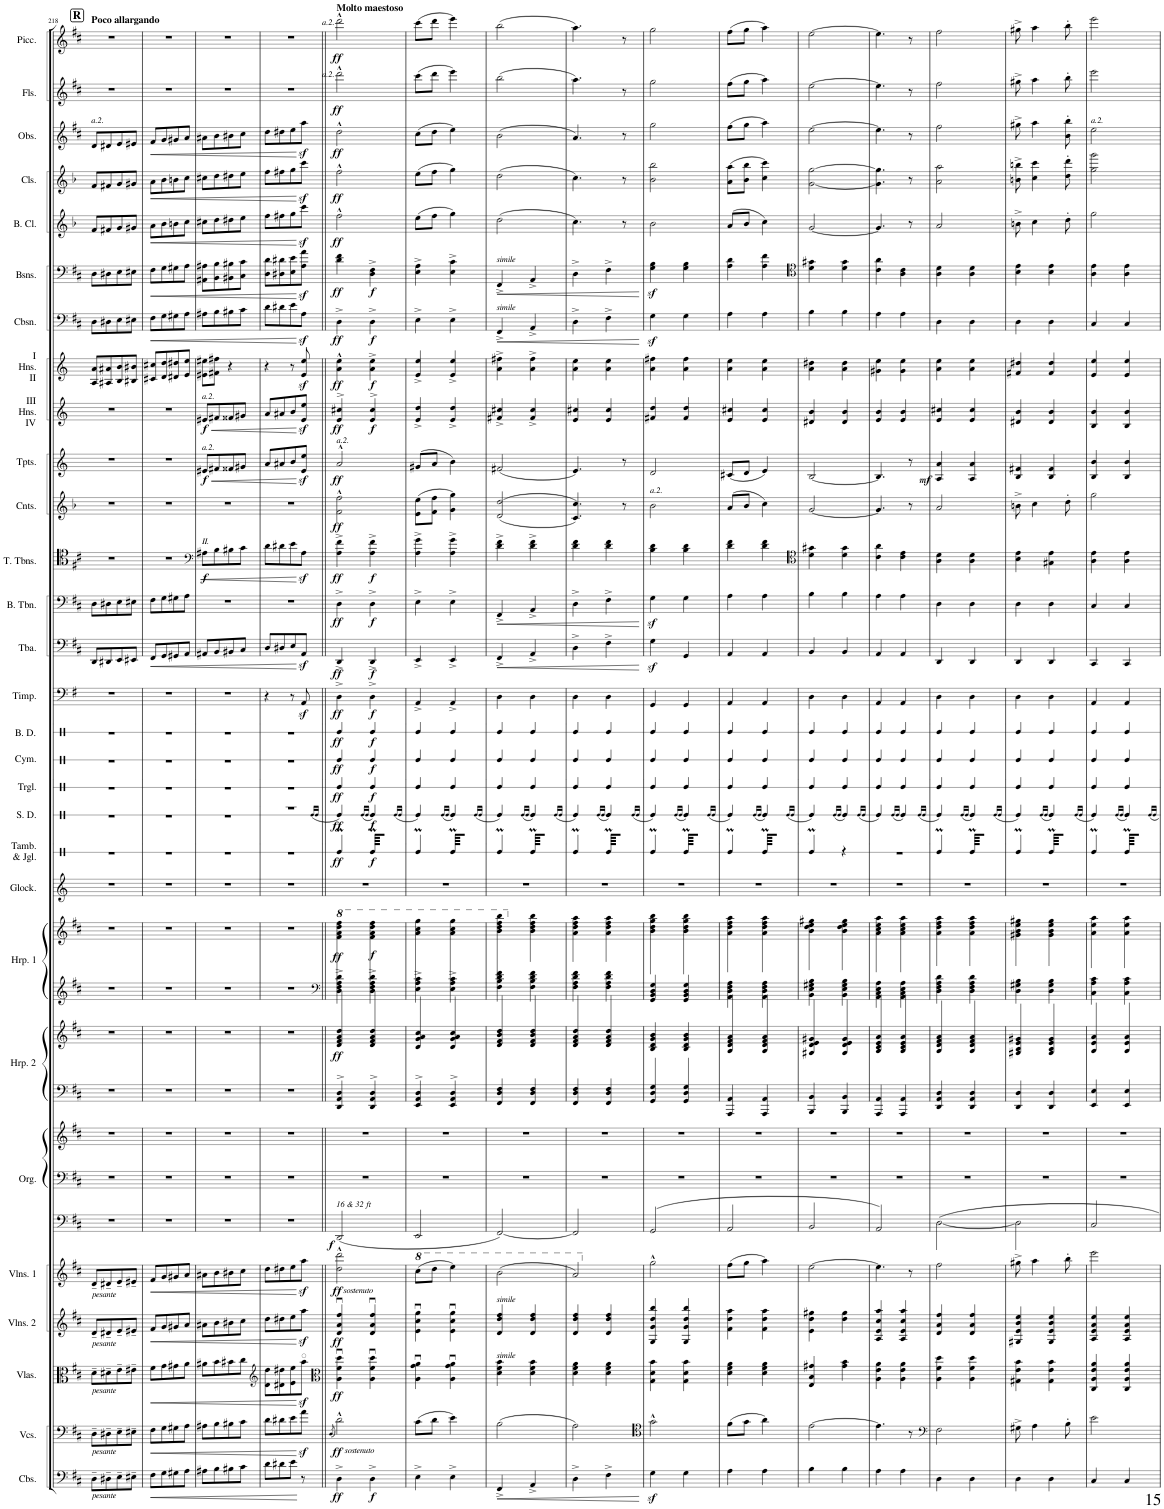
**kern	**dynam	**kern	**dynam	**kern	**dynam	**kern	**dynam	**kern	**dynam	**kern	**kern	**kern	**dynam	**kern	**kern	**dynam	**kern	**kern	**dynam	**kern	**kern	**dynam	**kern	**dynam	**kern	**dynam	**kern	**dynam	**kern	**dynam	**kern	**dynam	**kern	**dynam	**kern	**dynam	**kern	**dynam	**kern	**dynam	**kern	**dynam	**kern	**dynam	**kern	**dynam	**kern	**dynam	**kern	**dynam	**kern	**dynam	**kern	**dynam	**kern	**dynam	**kern	**dynam	**kern	**dynam
*part29	*part29	*part28	*part28	*part27	*part27	*part26	*part26	*part25	*part25	*part24	*part24	*part24	*part24	*part23	*part23	*part23	*part22	*part22	*part22	*part21	*part20	*part20	*part19	*part19	*part18	*part18	*part17	*part17	*part16	*part16	*part15	*part15	*part14	*part14	*part13	*part13	*part12	*part12	*part11	*part11	*part10	*part10	*part9	*part9	*part8	*part8	*part7	*part7	*part6	*part6	*part5	*part5	*part4	*part4	*part3	*part3	*part2	*part2	*part1	*part1
*staff33	*staff33	*staff32	*staff32	*staff31	*staff31	*staff30	*staff30	*staff29	*staff29	*staff28	*staff27	*staff26	*staff26/27/28	*staff25	*staff24	*staff24/25	*staff23	*staff22	*staff22/23	*staff21	*staff20	*staff20	*staff19	*staff19	*staff18	*staff18	*staff17	*staff17	*staff16	*staff16	*staff15	*staff15	*staff14	*staff14	*staff13	*staff13	*staff12	*staff12	*staff11	*staff11	*staff10	*staff10	*staff9	*staff9	*staff8	*staff8	*staff7	*staff7	*staff6	*staff6	*staff5	*staff5	*staff4	*staff4	*staff3	*staff3	*staff2	*staff2	*staff1	*staff1
*I"Contrabasses	*	*I"Violoncellos	*	*I"Violas	*	*I"Violins 2	*	*I"Violins 1	*	*I"Organ	*	*	*	*I"Harp 2	*	*	*I"Harp 1	*	*	*I"Glockenspiel	*I"Tambourine &amp; Jingles	*	*I"Snare Drum	*	*I"Triangle	*	*I"Cymbal	*	*I"Bass Drum	*	*I"Timpani	*	*I"Tuba	*	*I"Bass Trombone	*	*I"2 Tenor Trombones	*	*I"2 A Cornets	*	*I"2 F Trumpets	*	*I"III F Horns IV	*	*I"I F Horns II	*	*I"Contrabassoon	*	*I"2 Bassoons	*	*I"A Bass Clarinet	*	*I"2 A Clarinets	*	*I"2 Oboes	*	*I"2 Flutes	*	*I"Piccolo (II ad lib.)	*
*I'Cbs.	*	*I'Vcs.	*	*I'Vlas.	*	*I'Vlns. 2	*	*I'Vlns. 1	*	*I'Org.	*	*	*	*I'Hrp. 2	*	*	*I'Hrp. 1	*	*	*I'Glock.	*I'Tamb. &amp; Jgl.	*	*I'S. D.	*	*I'Trgl.	*	*I'Cym.	*	*I'B. D.	*	*I'Timp.	*	*I'Tba.	*	*I'B. Tbn.	*	*I'T. Tbns.	*	*I'Cnts.	*	*I'Tpts.	*	*I'III Hns. IV	*	*I'I Hns. II	*	*I'Cbsn.	*	*I'Bsns.	*	*I'B. Cl.	*	*I'Cls.	*	*I'Obs.	*	*I'Fls.	*	*I'Picc.	*
!!LO:PB:g=z
*clefF4	*	*clefF4	*	*clefC3	*	*clefG2	*	*clefG2	*	*clefF4	*clefF4	*clefG2	*	*clefF4	*clefG2	*	*clefG2	*clefG2	*	*clefG2	*clefX	*	*clefX	*	*clefX	*	*clefX	*	*clefX	*	*clefF4	*	*clefF4	*	*clefF4	*	*clefC4	*	*clefG2	*	*clefG2	*	*clefG2	*	*clefG2	*	*clefF4	*	*clefF4	*	*clefG2	*	*clefG2	*	*clefG2	*	*clefG2	*	*clefG2	*
*Trd7c12	*	*	*	*	*	*	*	*	*	*	*	*	*	*	*	*	*	*	*	*Trd-14c-24	*	*	*	*	*	*	*	*	*	*	*	*	*	*	*	*	*	*	*Trd2c3	*	*Trd-3c-5	*	*Trd4c7	*	*Trd4c7	*	*Trd7c12	*	*	*	*Trd9c15	*	*Trd2c3	*	*	*	*	*	*Trd-7c-12	*
*k[f#c#]	*	*k[f#c#]	*	*k[f#c#]	*	*k[f#c#]	*	*k[f#c#]	*	*k[f#c#]	*k[f#c#]	*k[f#c#]	*	*k[f#c#]	*k[f#c#]	*	*k[f#c#]	*k[f#c#]	*	*k[]	*k[]	*	*k[]	*	*k[]	*	*k[]	*	*k[]	*	*k[f#]	*	*k[f#c#]	*	*k[f#c#]	*	*k[f#c#]	*	*k[b-]	*	*k[]	*	*k[]	*	*k[]	*	*k[f#c#]	*	*k[f#c#]	*	*k[b-]	*	*k[b-]	*	*k[f#c#]	*	*k[f#c#]	*	*k[f#c#]	*
*M2/4	*	*M2/4	*	*M2/4	*	*M2/4	*	*M2/4	*	*M2/4	*M2/4	*M2/4	*	*M2/4	*M2/4	*	*M2/4	*M2/4	*	*M2/4	*M2/4	*	*M2/4	*	*M2/4	*	*M2/4	*	*M2/4	*	*M2/4	*	*M2/4	*	*M2/4	*	*M2/4	*	*M2/4	*	*M2/4	*	*M2/4	*	*M2/4	*	*M2/4	*	*M2/4	*	*M2/4	*	*M2/4	*	*M2/4	*	*M2/4	*	*M2/4	*
!!LO:REH:place=s1:a:B:cj:fs=14:t=R
=218	=218	=218	=218	=218	=218	=218	=218	=218	=218	=218	=218	=218	=218	=218	=218	=218	=218	=218	=218	=218	=218	=218	=218	=218	=218	=218	=218	=218	=218	=218	=218	=218	=218	=218	=218	=218	=218	=218	=218	=218	=218	=218	=218	=218	=218	=218	=218	=218	=218	=218	=218	=218	=218	=218	=218	=218	=218	=218	=218	=218
!	!	!	!	!	!	!	!	!	!	!	!	!	!	!	!	!	!	!	!	!	!	!	!	!	!	!	!	!	!	!	!	!	!	!	!	!	!	!	!	!	!	!	!	!	!	!	!	!	!	!	!	!	!	!	!	!	!	!	!LO:TX:a:B:t=Poco allargando	!
!	!	!	!	!	!	!	!	!	!	!	!	!	!	!	!	!	!	!	!	!	!	!	!	!	!	!	!	!	!	!	!	!	!	!	!	!	!	!	!	!	!	!	!	!	!	!	!	!	!	!	!	!	!	!	!LO:TX:a:i:t=a.2.	!	!	!	!	!
!	!	!	!	!	!	!	!	!LO:TX:b:i:t=pesante	!	!	!	!	!	!	!	!	!	!	!	!	!	!	!	!	!	!	!	!	!	!	!	!	!	!	!	!	!	!	!	!	!	!	!	!	!	!	!	!	!	!	!	!	!	!	!	!	!	!	!	!
!	!	!	!	!	!	!LO:TX:b:i:t=pesante	!	!	!	!	!	!	!	!	!	!	!	!	!	!	!	!	!	!	!	!	!	!	!	!	!	!	!	!	!	!	!	!	!	!	!	!	!	!	!	!	!	!	!	!	!	!	!	!	!	!	!	!	!	!
!	!	!	!	!LO:TX:b:i:t=pesante	!	!	!	!	!	!	!	!	!	!	!	!	!	!	!	!	!	!	!	!	!	!	!	!	!	!	!	!	!	!	!	!	!	!	!	!	!	!	!	!	!	!	!	!	!	!	!	!	!	!	!	!	!	!	!	!
!	!	!LO:TX:b:i:t=pesante	!	!	!	!	!	!	!	!	!	!	!	!	!	!	!	!	!	!	!	!	!	!	!	!	!	!	!	!	!	!	!	!	!	!	!	!	!	!	!	!	!	!	!	!	!	!	!	!	!	!	!	!	!	!	!	!	!	!
!LO:TX:b:i:t=pesante	!	!	!	!	!	!	!	!	!	!	!	!	!	!	!	!	!	!	!	!	!	!	!	!	!	!	!	!	!	!	!	!	!	!	!	!	!	!	!	!	!	!	!	!	!	!	!	!	!	!	!	!	!	!	!	!	!	!	!	!
8D~\L	.	8D~\L	.	8d~\L	.	8d~/L	.	8d~/L	.	2r	2r	2r	.	2r	2r	.	2r	2r	.	2r	2r	.	2r	.	2r	.	2r	.	2r	.	2r	.	8DD/L	.	8D\L	.	2r	.	2r	.	2r	.	2r	.	8A/ 8a/L	.	8D\L	.	8D\L	.	8f/L	.	8f/L	.	8d/L	.	2r	.	2r	.
8D#X~\	.	8D#X~\	.	8d#X~\	.	8d#X~/	.	8d#X~/	.	.	.	.	.	.	.	.	.	.	.	.	.	.	.	.	.	.	.	.	.	.	.	.	8DD#X/	.	8D#X\	.	.	.	.	.	.	.	.	.	8A#X/ 8a#X/	.	8D#X\	.	8D#X\	.	8f#X/	.	8f#X/	.	8d#X/	.	.	.	.	.
8E~\	.	8E~\	.	8e~\	.	8e~/	.	8e~/	.	.	.	.	.	.	.	.	.	.	.	.	.	.	.	.	.	.	.	.	.	.	.	.	8EE/	.	8E\	.	.	.	.	.	.	.	.	.	8B/ 8b/	.	8E\	.	8E\	.	8g/	.	8g/	.	8e/	.	.	.	.	.
8E#X~\J	.	8E#X~\J	.	8e#X~\J	.	8e#X~/J	.	8e#X~/J	.	.	.	.	.	.	.	.	.	.	.	.	.	.	.	.	.	.	.	.	.	.	.	.	8EE#X/J	.	8E#X\J	.	.	.	.	.	.	.	.	.	8B#X/ 8b#X/J	.	8E#X\J	.	8E#X\J	.	8g#X/J	.	8g#X/J	.	8e#X/J	.	.	.	.	.
=219	=219	=219	=219	=219	=219	=219	=219	=219	=219	=219	=219	=219	=219	=219	=219	=219	=219	=219	=219	=219	=219	=219	=219	=219	=219	=219	=219	=219	=219	=219	=219	=219	=219	=219	=219	=219	=219	=219	=219	=219	=219	=219	=219	=219	=219	=219	=219	=219	=219	=219	=219	=219	=219	=219	=219	=219	=219	=219	=219	=219
!	!LO:HP:b	!	!	!	!	!	!	!	!	!	!	!	!	!	!	!	!	!	!	!	!	!	!	!	!	!	!	!	!	!	!	!	!	!LO:HP:b	!	!	!	!	!	!	!	!	!	!	!	!	!	!LO:HP:b	!	!LO:HP:b	!	!LO:HP:b	!	!LO:HP:b	!	!LO:HP:b	!	!	!	!
8F#\L	<	8F#\L	.	8f#\L	.	8f#/L	.	8f#/L	.	2r	2r	2r	.	2r	2r	.	2r	2r	.	2r	2r	.	2r	.	2r	.	2r	.	2r	.	2r	.	8FF#/L	<	8F#\L	.	2r	.	2r	.	2r	.	2r	.	8c#X/ 8cc#X/L	.	8F#\L	<	8F#\L	<	8a\L	<	8a\L	<	8f#/L	<	2r	.	2r	.
8G\	.	8G\	.	8g\	.	8g/	.	8g/	.	.	.	.	.	.	.	.	.	.	.	.	.	.	.	.	.	.	.	.	.	.	.	.	8GG/	.	8G\	.	.	.	.	.	.	.	.	.	8d/ 8dd/	.	8G\	.	8G\	.	8b-\	.	8b-\	.	8g/	.	.	.	.	.
8G#X\	.	8G#X\	.	8g#X\	.	8g#X/	.	8g#X/	.	.	.	.	.	.	.	.	.	.	.	.	.	.	.	.	.	.	.	.	.	.	.	.	8GG#X/	.	8G#X\	.	.	.	.	.	.	.	.	.	8d#X/ 8dd#X/	.	8G#X\	.	8G#X\	.	8bn\	.	8bn\	.	8g#X/	.	.	.	.	.
8A\J	.	8A\J	.	8a\J	.	8a/J	.	8a/J	.	.	.	.	.	.	.	.	.	.	.	.	.	.	.	.	.	.	.	.	.	.	.	.	8AA/J	.	8A\J	.	.	.	.	.	.	.	.	.	8e/ 8ee/J	.	8A\J	.	8A\J	.	8cc\J	.	8cc\J	.	8a/J	.	.	.	.	.
=220	=220	=220	=220	=220	=220	=220	=220	=220	=220	=220	=220	=220	=220	=220	=220	=220	=220	=220	=220	=220	=220	=220	=220	=220	=220	=220	=220	=220	=220	=220	=220	=220	=220	=220	=220	=220	=220	=220	=220	=220	=220	=220	=220	=220	=220	=220	=220	=220	=220	=220	=220	=220	=220	=220	=220	=220	=220	=220	=220	=220
*	*	*	*	*	*	*	*	*	*	*	*	*	*	*	*	*	*	*	*	*	*	*	*	*	*	*	*	*	*	*	*	*	*	*	*	*	*clefF4	*	*	*	*	*	*	*	*	*	*	*	*	*	*	*	*	*	*	*	*	*	*	*
!	!	!	!	!	!	!	!	!	!	!	!	!	!	!	!	!	!	!	!	!	!	!	!	!	!	!	!	!	!	!	!	!	!	!	!	!	!	!	!	!	!	!	!LO:TX:a:i:t=a.2.	!	!	!	!	!	!	!	!	!	!	!	!	!	!	!	!	!
!	!	!	!	!	!	!	!	!	!	!	!	!	!	!	!	!	!	!	!	!	!	!	!	!	!	!	!	!	!	!	!	!	!	!	!	!	!	!	!	!	!LO:TX:a:i:t=a.2.	!	!	!	!	!	!	!	!	!	!	!	!	!	!	!	!	!	!	!
!	!	!	!	!	!	!	!	!	!	!	!	!	!	!	!	!	!	!	!	!	!	!	!	!	!	!	!	!	!	!	!	!	!	!	!	!	!LO:TX:a:i:t=II.	!	!	!	!	!	!	!	!	!	!	!	!	!	!	!	!	!	!	!	!	!	!	!
!	!	!	!	!	!	!	!	!	!	!	!	!	!	!	!	!	!	!	!	!	!	!	!	!	!	!	!	!	!	!	!	!	!	!	!	!	!	!LO:DY:b	!	!	!	!LO:HP:b	!	!LO:HP:b	!	!	!	!	!	!	!	!	!	!	!	!	!	!	!	!
!	!	!	!	!	!	!	!	!	!	!	!	!	!	!	!	!	!	!	!	!	!	!	!	!	!	!	!	!	!	!	!	!	!	!	!	!	!	!	!	!	!	!LO:DY:n=1:b	!	!LO:DY:n=1:b	!	!	!	!	!	!	!	!	!	!	!	!	!	!	!	!
8A#X\L	.	8A#X\L	.	8a#X\L	.	8a#X\L	.	8a#X\L	.	2r	2r	2r	.	2r	2r	.	2r	2r	.	2r	2r	.	2r	.	2r	.	2r	.	2r	.	2r	.	8AA#X/L	.	2r	.	8A#X\L	f	2r	.	8e#X/L	< f	8e#X/L	< f	8e#X\ 8ee#X\L	.	8A#X\L	.	8AA#X\ 8A#X\L	.	8cc#X\L	.	8cc#X\L	.	8a#X\L	.	2r	.	2r	.
!	!	!	!	!	!	!	!	!	!	!	!	!	!	!	!	!	!	!	!	!	!	!	!	!	!	!	!	!	!	!	!	!	!	!	!	!	!	!LO:HP:b	!	!	!	!	!	!	!	!	!	!	!	!	!	!	!	!	!	!	!	!	!	!
8B\	.	8B\	.	8b\	.	8b\	.	8b\	.	.	.	.	.	.	.	.	.	.	.	.	.	.	.	.	.	.	.	.	.	.	.	.	8BB/	.	.	.	8B\	<	.	.	8f#X/	.	8f#X/	.	8f#X\ 8ff#X\J	.	8B\	.	8BB\ 8B\	.	8dd\	.	8dd\	.	8b\	.	.	.	.	.
8B#X\	.	8B#X\	.	8b#X\	.	8b#X\	.	8b#X\	.	.	.	.	.	.	.	.	.	.	.	.	.	.	.	.	.	.	.	.	.	.	.	.	8BB#X/	.	.	.	8B#X\	.	.	.	8f##X/	.	8f##X/	.	4r	.	8B#X\	.	8BB#X\ 8B#X\	.	8dd#X\	.	8dd#X\	.	8b#X\	.	.	.	.	.
8c#\J	.	8c#\J	.	8cc#\J	.	8cc#\J	.	8cc#\J	.	.	.	.	.	.	.	.	.	.	.	.	.	.	.	.	.	.	.	.	.	.	.	.	8C#/J	.	.	.	8c#\J	.	.	.	8g#X/J	.	8g#X/J	.	.	.	8c#\J	.	8C#\ 8c#\J	.	8ee\J	.	8ee\J	.	8cc#\J	.	.	.	.	.
=221	=221	=221	=221	=221	=221	=221	=221	=221	=221	=221	=221	=221	=221	=221	=221	=221	=221	=221	=221	=221	=221	=221	=221	=221	=221	=221	=221	=221	=221	=221	=221	=221	=221	=221	=221	=221	=221	=221	=221	=221	=221	=221	=221	=221	=221	=221	=221	=221	=221	=221	=221	=221	=221	=221	=221	=221	=221	=221	=221	=221
*	*	*	*	*clefG2	*	*	*	*	*	*	*	*	*	*	*	*	*	*	*	*	*	*	*	*	*	*	*	*	*	*	*	*	*	*	*	*	*	*	*	*	*	*	*	*	*	*	*	*	*	*	*	*	*	*	*	*	*	*	*	*
*	*	*	*	*	*	*	*	*	*	*	*	*	*	*	*	*	*	*	*	*	*	*	*^	*	*	*	*	*	*	*	*	*	*	*	*	*	*	*	*	*	*	*	*	*	*	*	*	*	*	*	*	*	*	*	*	*	*	*	*	*
8d\L	.	8d\L	.	8d\ 8dd\L	.	8dd\L	.	8dd\L	.	2r	2r	2r	.	2r	2r	.	2r	2r	.	2r	2r	.	2r	4ryy	.	2r	.	2r	.	2r	.	4r	.	8D/L	.	2r	.	8d\L	.	2r	.	8a/L	.	8a/L	.	4r	.	8d\L	.	8D\ 8d\L	.	8ff\L	.	8ff\L	.	8dd\L	.	2r	.	2r	.
8d#X\	.	8d#X\	.	8d#X\ 8dd#X\	.	8dd#X\	.	8dd#X\	.	.	.	.	.	.	.	.	.	.	.	.	.	.	.	.	.	.	.	.	.	.	.	.	.	8D#X/	.	.	.	8d#X\	.	.	.	8a#X/	.	8a#X/	.	.	.	8d#X\	.	8D#X\ 8d#X\	.	8ff#X\	.	8ff#X\	.	8dd#X\	.	.	.	.	.
8e\J	.	8e\	.	8e\ 8ee\	.	8ee\	.	8ee\	.	.	.	.	.	.	.	.	.	.	.	.	.	.	.	8..ryy	.	.	.	.	.	.	.	8r	.	8E/	.	.	.	8e\	.	.	.	8b/	.	8b/	.	8r	.	8e\	.	8E\ 8e\	.	8gg\	.	8gg\	.	8ee\	.	.	.	.	.
8r	.	8az<\J	.	8aaz<\J	.	8aaz<\J	.	8aaz<\J	.	.	.	.	.	.	.	.	.	.	.	.	.	.	.	.	.	.	.	.	.	.	.	8AAz</	.	8AAz</J	[	.	.	8Az<\J	[	.	.	8e/z< 8ee/z<J	[	8e/z< 8ee/z<J	[	8e/z< 8ee/z<	.	8Az<\J	[	8A\z< 8a\z<J	[	8cccz<\J	[	8cccz<\J	[	8aaz<\J	[	.	.	.	.
.	.	.	.	.	.	.	.	.	.	.	.	.	.	.	.	.	.	.	.	.	.	.	.	(<96.Re!/LL	.	.	.	.	.	.	.	.	.	.	.	.	.	.	.	.	.	.	.	.	.	.	.	.	.	.	.	.	.	.	.	.	.	.	.	.	.
.	.	.	.	.	.	.	.	.	.	.	.	.	.	.	.	.	.	.	.	.	.	.	.	96.Re!/JJ	.	.	.	.	.	.	.	.	.	.	.	.	.	.	.	.	.	.	.	.	.	.	.	.	.	.	.	.	.	.	.	.	.	.	.	.	.
=222||	=222||	=222||	=222||	=222||	=222||	=222||	=222||	=222||	=222||	=222||	=222||	=222||	=222||	=222||	=222||	=222||	=222||	=222||	=222||	=222||	=222||	=222||	=222||	=222||	=222||	=222||	=222||	=222||	=222||	=222||	=222||	=222||	=222||	=222||	=222||	=222||	=222||	=222||	=222||	=222||	=222||	=222||	=222||	=222||	=222||	=222||	=222||	=222||	=222||	=222||	=222||	=222||	=222||	=222||	=222||	=222||	=222||	=222||	=222||	=222||	=222||
.	.	(8qD/	.	.	.	.	.	.	.	.	.	.	.	.	.	.	.	.	.	.	.	.	.	.	.	.	.	.	.	.	.	.	.	.	.	.	.	.	.	.	.	.	.	.	.	.	.	.	.	.	.	.	.	.	.	.	.	.	.	.	.
*	*	*	*	*clefC3	*	*	*	*	*	*	*	*	*	*	*	*	*clefF4	*	*	*	*	*	*	*	*	*	*	*	*	*	*	*	*	*	*	*	*	*	*	*	*	*	*	*	*	*	*	*	*	*	*	*	*	*	*	*	*	*	*	*	*
*	*	*	*	*	*	*	*	*	*	*	*	*	*	*	*	*	*	*8va	*	*	*	*	*	*	*	*	*	*	*	*	*	*	*	*	*	*	*	*	*	*	*	*	*	*	*	*	*	*	*	*	*	*	*	*	*	*	*	*	*	*	*
!	!	!	!	!	!	!	!	!	!	!	!	!	!	!	!	!	!	!	!	!	!	!	!	!	!	!	!	!	!	!	!	!	!	!	!	!	!	!	!	!	!	!	!	!	!	!	!	!	!	!	!	!	!	!	!	!	!	!	!	!LO:TX:a:B:t=Molto maestoso	!
!	!	!	!	!	!	!	!	!	!	!	!	!	!	!	!	!	!	!	!	!	!	!	!	!	!	!	!	!	!	!	!	!	!	!	!	!	!	!	!	!	!	!	!	!	!	!	!	!	!	!	!	!	!	!	!	!	!	!	!	!LO:TX:a:i:t=a.2.	!
!	!	!	!	!	!	!	!	!	!	!	!	!	!	!	!	!	!	!	!	!	!	!	!	!	!	!	!	!	!	!	!	!	!	!	!	!	!	!	!	!	!	!	!	!	!	!	!	!	!	!	!	!	!	!	!	!	!	!LO:TX:a:i:t=a.2.	!	!	!
!	!	!	!	!	!	!	!	!	!	!	!	!	!	!	!	!	!	!	!	!	!	!	!	!	!	!	!	!	!	!	!	!	!	!	!	!	!	!	!	!	!	!LO:TX:a:i:t=a.2.	!	!	!	!	!	!	!	!	!	!	!	!	!	!	!	!	!	!	!
!	!	!	!	!	!	!	!	!	!	!LO:TX:a:i:t=16 & 32 ft	!	!	!	!	!	!	!	!	!	!	!	!	!	!	!	!	!	!	!	!	!	!	!	!	!	!	!	!	!	!	!	!	!	!	!	!	!	!	!	!	!	!	!	!	!	!	!	!	!	!	!
!	!	!	!	!	!	!	!	!LO:TX:b:i:t=sostenuto	!	!	!	!	!	!	!	!	!	!	!	!	!	!	!	!	!	!	!	!	!	!	!	!	!	!	!	!	!	!	!	!	!	!	!	!	!	!	!	!	!	!	!	!	!	!	!	!	!	!	!	!	!
!	!	!LO:TX:b:i:t=sostenuto	!	!	!	!	!	!	!	!	!	!	!	!	!	!	!	!	!	!	!	!	!	!	!	!	!	!	!	!	!	!	!	!	!	!	!	!	!	!	!	!	!	!	!	!	!	!	!	!	!	!	!	!	!	!	!	!	!	!	!
!	!LO:DY:b	!	!LO:DY:b	!	!LO:DY:b	!	!LO:DY:b	!	!LO:DY:b	!	!	!	!LO:DY:b=3	!	!	!LO:DY:b	!	!	!LO:DY:b	!	!	!LO:DY:b	!	!	!LO:DY:b	!	!LO:DY:b	!	!LO:DY:b	!	!LO:DY:b	!	!LO:DY:b	!	!LO:DY:b	!	!LO:DY:b	!	!LO:DY:b	!	!LO:DY:b	!	!LO:DY:b	!	!LO:DY:b	!	!LO:DY:b	!	!LO:DY:b	!	!LO:DY:b	!	!LO:DY:b	!	!LO:DY:b	!	!LO:DY:b	!	!LO:DY:b	!	!LO:DY:b
4D^\	ff	2d^^\)	ff	4A\u 4f#\u 4dd\u	ff	4d/u 4a/u 4ff#/u	ff	2dd\^^ 2ddd\^^	ff	2DDD/ 2DD/	2r	2r	f	4DD/^> 4AA/^> 4D/^>	4DD/ 4AA/ 4D/ 4d/ 4f#/ 4a/ 4dd/	ff	4D\^ 4F#\^ 4A\^ 4d\^	4D\ 4F#\ 4A\ 4d\ 4ff#\ 4aa\ 4ddd\ 4fff#\	ff	2r	64Ret/LLLL	ff	4Re^/)	8..ryy	ff	4Re/	ff	4Re/	ff	4Re/	ff	4D^\	ff	4DD^/	ff	4D^\	ff	4A\^ 4f#\^	ff	2f\^^ 2ff\^^	ff	2a^^/	ff	4e/^> 4cc#X/^>	ff	4a\^^ 4ee\^^	ff	4D^\	ff	4d\ 4f#\	ff	2ff^^\	ff	2ff^^\	ff	2dd^^\	ff	2ddd^^\	ff	2ddd^^\	ff
.	.	.	.	.	.	.	.	.	.	.	.	.	.	.	.	.	.	.	.	.	64Re!JJJ	.	.	.	.	.	.	.	.	.	.	.	.	.	.	.	.	.	.	.	.	.	.	.	.	.	.	.	.	.	.	.	.	.	.	.	.	.	.	.	.
.	.	.	.	.	.	.	.	.	.	.	.	.	.	.	.	.	.	.	.	.	8..Re!J	.	.	.	.	.	.	.	.	.	.	.	.	.	.	.	.	.	.	.	.	.	.	.	.	.	.	.	.	.	.	.	.	.	.	.	.	.	.	.	.
.	.	.	.	.	.	.	.	.	.	.	.	.	.	.	.	.	.	.	.	.	.	.	.	(<96.Re!/LL	.	.	.	.	.	.	.	.	.	.	.	.	.	.	.	.	.	.	.	.	.	.	.	.	.	.	.	.	.	.	.	.	.	.	.	.	.
.	.	.	.	.	.	.	.	.	.	.	.	.	.	.	.	.	.	.	.	.	.	.	.	96.Re!/JJ	.	.	.	.	.	.	.	.	.	.	.	.	.	.	.	.	.	.	.	.	.	.	.	.	.	.	.	.	.	.	.	.	.	.	.	.	.
!	!LO:DY:b	!	!	!	!	!	!	!	!	!	!	!	!	!	!	!	!	!	!LO:DY:b	!	!	!LO:DY:b	!	!	!LO:DY:b	!	!LO:DY:b	!	!LO:DY:b	!	!LO:DY:b	!	!LO:DY:b	!	!LO:DY:b	!	!LO:DY:b	!	!LO:DY:b	!	!	!	!	!	!LO:DY:b	!	!LO:DY:b	!	!LO:DY:b	!	!LO:DY:b	!	!	!	!	!	!	!	!	!	!
4D^\	f	.	.	4A\u 4f#\u 4dd\u	.	4d/u 4a/u 4ff#/u	.	.	.	.	.	.	.	4DD/^> 4AA/^> 4D/^>	4DD/ 4AA/ 4D/ 4d/ 4f#/ 4a/ 4dd/	.	4D\^ 4F#\^ 4A\^ 4d\^	4D\ 4F#\ 4A\ 4d\ 4ff#\ 4aa\ 4ddd\ 4fff#\	f	.	64Ret/LLLL	f	(4Re^/	8..ryy	f	4Re/	f	4Re/	f	4Re/	f	4D^\	f	4DD^/	f	4D^\	f	4A\^> 4f#\^>	f	.	.	.	.	4e/^> 4cc#/^>	f	4a\^ 4ee\^	f	4D^\	f	4D\^ 4F#\^	f	.	.	.	.	.	.	.	.	.	.
.	.	.	.	.	.	.	.	.	.	.	.	.	.	.	.	.	.	.	.	.	64Re!JJJ	.	.	.	.	.	.	.	.	.	.	.	.	.	.	.	.	.	.	.	.	.	.	.	.	.	.	.	.	.	.	.	.	.	.	.	.	.	.	.	.
.	.	.	.	.	.	.	.	.	.	.	.	.	.	.	.	.	.	.	.	.	8..Re!J	.	.	.	.	.	.	.	.	.	.	.	.	.	.	.	.	.	.	.	.	.	.	.	.	.	.	.	.	.	.	.	.	.	.	.	.	.	.	.	.
.	.	.	.	.	.	.	.	.	.	.	.	.	.	.	.	.	.	.	.	.	.	.	.	96.Re!/LL	.	.	.	.	.	.	.	.	.	.	.	.	.	.	.	.	.	.	.	.	.	.	.	.	.	.	.	.	.	.	.	.	.	.	.	.	.
.	.	.	.	.	.	.	.	.	.	.	.	.	.	.	.	.	.	.	.	.	.	.	.	96.Re!/JJ	.	.	.	.	.	.	.	.	.	.	.	.	.	.	.	.	.	.	.	.	.	.	.	.	.	.	.	.	.	.	.	.	.	.	.	.	.
=223	=223	=223	=223	=223	=223	=223	=223	=223	=223	=223	=223	=223	=223	=223	=223	=223	=223	=223	=223	=223	=223	=223	=223	=223	=223	=223	=223	=223	=223	=223	=223	=223	=223	=223	=223	=223	=223	=223	=223	=223	=223	=223	=223	=223	=223	=223	=223	=223	=223	=223	=223	=223	=223	=223	=223	=223	=223	=223	=223	=223	=223
*	*	*	*	*	*	*	*	*8va	*	*	*	*	*	*	*	*	*	*	*	*	*	*	*	*	*	*	*	*	*	*	*	*	*	*	*	*	*	*	*	*	*	*	*	*	*	*	*	*	*	*	*	*	*	*	*	*	*	*	*	*	*
4E^\	.	(8c#\L	.	4A\u 4g\u 4a\u	.	4e\u 4cc#\u 4gg\u	.	(8ccc#\L	.	2EEE/ 2EE/	2r	2r	.	4EE/^> 4AA/^> 4D/^>	4EE/ 4AA/ 4E/ 4c#/ 4g/ 4a/ 4cc#/	.	4E\^ 4A\^ 4c#\^	4E\ 4A\ 4c#\ 4aa\ 4ccc#\ 4ggg\	.	2r	64Ret/LLLL	.	4Re^/)	8..ryy	.	4Re/	.	4Re/	.	4Re/	.	4AA^/	.	4EE^/	.	4E^\	.	4A\^ 4g\^	.	(8e\ 8ee\L	.	(8g#X/L	.	4e/^ 4dd/^	.	4e/^ 4ee/^	.	4E^\	.	4E\^ 4A\^	.	(8ee\L	.	(8ee\L	.	(8cc#\L	.	(8ccc#\L	.	(8ccc#\L	.
.	.	.	.	.	.	.	.	.	.	.	.	.	.	.	.	.	.	.	.	.	64Re!JJJ	.	.	.	.	.	.	.	.	.	.	.	.	.	.	.	.	.	.	.	.	.	.	.	.	.	.	.	.	.	.	.	.	.	.	.	.	.	.	.	.
.	.	.	.	.	.	.	.	.	.	.	.	.	.	.	.	.	.	.	.	.	8..Re!J	.	.	.	.	.	.	.	.	.	.	.	.	.	.	.	.	.	.	.	.	.	.	.	.	.	.	.	.	.	.	.	.	.	.	.	.	.	.	.	.
.	.	8d\J	.	.	.	.	.	8ddd\J	.	.	.	.	.	.	.	.	.	.	.	.	.	.	.	.	.	.	.	.	.	.	.	.	.	.	.	.	.	.	.	8f\ 8ff\J	.	8a/J	.	.	.	.	.	.	.	.	.	8ff\J	.	8ff\J	.	8dd\J	.	8ddd\J	.	8ddd\J	.
.	.	.	.	.	.	.	.	.	.	.	.	.	.	.	.	.	.	.	.	.	.	.	.	(<96.Re!/LL	.	.	.	.	.	.	.	.	.	.	.	.	.	.	.	.	.	.	.	.	.	.	.	.	.	.	.	.	.	.	.	.	.	.	.	.	.
.	.	.	.	.	.	.	.	.	.	.	.	.	.	.	.	.	.	.	.	.	.	.	.	96.Re!/JJ	.	.	.	.	.	.	.	.	.	.	.	.	.	.	.	.	.	.	.	.	.	.	.	.	.	.	.	.	.	.	.	.	.	.	.	.	.
4E^\	.	4e\)	.	4A\u 4g\u 4a\u	.	4e\u 4cc#\u 4gg\u	.	4eee\)	.	.	.	.	.	4EE/^> 4AA/^> 4D/^>	4EE/ 4AA/ 4E/ 4c#/ 4g/ 4a/ 4cc#/	.	4E\^ 4A\^ 4c#\^	4E\ 4A\ 4c#\ 4aa\ 4ccc#\ 4ggg\	.	.	64Ret/LLLL	.	(4Re^/	8..ryy	.	4Re/	.	4Re/	.	4Re/	.	4AA^/	.	4EE^/	.	4E^\	.	4A\^ 4g\^	.	4g\ 4gg\)	.	4b\)	.	4e/^ 4dd/^	.	4e/^ 4ee/^	.	4E^\	.	4E\^ 4c#\^	.	4gg\)	.	4gg\)	.	4ee\)	.	4eee\)	.	4eee\)	.
.	.	.	.	.	.	.	.	.	.	.	.	.	.	.	.	.	.	.	.	.	64Re!JJJ	.	.	.	.	.	.	.	.	.	.	.	.	.	.	.	.	.	.	.	.	.	.	.	.	.	.	.	.	.	.	.	.	.	.	.	.	.	.	.	.
.	.	.	.	.	.	.	.	.	.	.	.	.	.	.	.	.	.	.	.	.	8..Re!J	.	.	.	.	.	.	.	.	.	.	.	.	.	.	.	.	.	.	.	.	.	.	.	.	.	.	.	.	.	.	.	.	.	.	.	.	.	.	.	.
.	.	.	.	.	.	.	.	.	.	.	.	.	.	.	.	.	.	.	.	.	.	.	.	96.Re!/LL	.	.	.	.	.	.	.	.	.	.	.	.	.	.	.	.	.	.	.	.	.	.	.	.	.	.	.	.	.	.	.	.	.	.	.	.	.
.	.	.	.	.	.	.	.	.	.	.	.	.	.	.	.	.	.	.	.	.	.	.	.	96.Re!/JJ	.	.	.	.	.	.	.	.	.	.	.	.	.	.	.	.	.	.	.	.	.	.	.	.	.	.	.	.	.	.	.	.	.	.	.	.	.
=224	=224	=224	=224	=224	=224	=224	=224	=224	=224	=224	=224	=224	=224	=224	=224	=224	=224	=224	=224	=224	=224	=224	=224	=224	=224	=224	=224	=224	=224	=224	=224	=224	=224	=224	=224	=224	=224	=224	=224	=224	=224	=224	=224	=224	=224	=224	=224	=224	=224	=224	=224	=224	=224	=224	=224	=224	=224	=224	=224	=224	=224
!	!	!	!	!	!	!	!	!	!	!	!	!	!	!	!	!	!	!	!	!	!	!	!	!	!	!	!	!	!	!	!	!	!	!	!	!	!	!	!	!	!	!	!	!	!	!	!	!	!	!LO:TX:a:i:t=simile	!	!	!	!	!	!	!	!	!	!	!
!	!	!	!	!	!	!	!	!	!	!	!	!	!	!	!	!	!	!	!	!	!	!	!	!	!	!	!	!	!	!	!	!	!	!	!	!	!	!	!	!	!	!	!	!	!	!	!	!LO:TX:a:i:t=simile	!	!	!	!	!	!	!	!	!	!	!	!	!
!	!	!	!	!	!	!LO:TX:a:i:t=simile	!	!	!	!	!	!	!	!	!	!	!	!	!	!	!	!	!	!	!	!	!	!	!	!	!	!	!	!	!	!	!	!	!	!	!	!	!	!	!	!	!	!	!	!	!	!	!	!	!	!	!	!	!	!	!
!	!	!	!	!LO:TX:a:i:t=simile	!	!	!	!	!	!	!	!	!	!	!	!	!	!	!	!	!	!	!	!	!	!	!	!	!	!	!	!	!	!	!	!	!	!	!	!	!	!	!	!	!	!	!	!	!	!	!	!	!	!	!	!	!	!	!	!	!
!	!	!	!	!	!	!	!	!	!	!	!	!	!	!	!	!	!	!	!	!	!	!	!	!	!	!	!	!	!	!	!	!	!	!	!LO:HP:b	!	!LO:HP:b	!	!	!	!	!	!	!	!	!	!	!	!LO:HP:b	!	!LO:HP:b	!	!	!	!	!	!	!	!	!	!
4FF#^/	.	(2B\	.	4d\ 4f#\ 4b\	.	4d/ 4dd/ 4ff#/	.	(2bb\	.	[2FFF#/ [2FF#/	2r	2r	.	4FF#/ 4D/ 4F#/	4FF#/ 4D/ 4F#/ 4d/ 4f#/ 4b/ 4dd/	.	4F#\ 4B\ 4d\ 4f#\	4F#\ 4B\ 4d\ 4f#\ 4bb\ 4ddd\ 4fff#\ 4bbb\	.	2r	64Ret/LLLL	.	4Re^/)	8..ryy	.	4Re/	.	4Re/	.	4Re/	.	4D\	.	4FF#^/	<	4FF#^/	<	4d\^ 4f#\^	.	((>2d/ 2dd/	.	(2f#X/	.	4f#X/^ 4cc#X/^	.	4a\^ 4ff#X\^	.	4FF#^/	<	4FF#^/	<	(2dd\	.	(2dd\	.	(2b\	.	(2bb\	.	(2bb\	.
.	.	.	.	.	.	.	.	.	.	.	.	.	.	.	.	.	.	.	.	.	64Re!JJJ	.	.	.	.	.	.	.	.	.	.	.	.	.	.	.	.	.	.	.	.	.	.	.	.	.	.	.	.	.	.	.	.	.	.	.	.	.	.	.	.
.	.	.	.	.	.	.	.	.	.	.	.	.	.	.	.	.	.	.	.	.	8..Re!J	.	.	.	.	.	.	.	.	.	.	.	.	.	.	.	.	.	.	.	.	.	.	.	.	.	.	.	.	.	.	.	.	.	.	.	.	.	.	.	.
.	.	.	.	.	.	.	.	.	.	.	.	.	.	.	.	.	.	.	.	.	.	.	.	(<96.Re!/LL	.	.	.	.	.	.	.	.	.	.	.	.	.	.	.	.	.	.	.	.	.	.	.	.	.	.	.	.	.	.	.	.	.	.	.	.	.
.	.	.	.	.	.	.	.	.	.	.	.	.	.	.	.	.	.	.	.	.	.	.	.	96.Re!/JJ	.	.	.	.	.	.	.	.	.	.	.	.	.	.	.	.	.	.	.	.	.	.	.	.	.	.	.	.	.	.	.	.	.	.	.	.	.
*	*	*	*	*	*	*	*	*	*	*	*	*	*	*	*	*	*	*X8va	*	*	*	*	*	*	*	*	*	*	*	*	*	*	*	*	*	*	*	*	*	*	*	*	*	*	*	*	*	*	*	*	*	*	*	*	*	*	*	*	*	*	*
4AA^/	.	.	.	4d\ 4f#\ 4b\	.	4d/ 4dd/ 4ff#/	.	.	.	.	.	.	.	4FF#/ 4D/ 4F#/	4FF#/ 4D/ 4F#/ 4d/ 4f#/ 4b/ 4dd/	.	4F#\ 4B\ 4d\ 4f#\	4F#\ 4B\ 4d\ 4f#\ 4b\ 4dd\ 4ff#\ 4bb\	.	.	64Ret/LLLL	.	(4Re^/	8..ryy	.	4Re/	.	4Re/	.	4Re/	.	4D\	.	4AA^/	.	4AA^/	.	4d\^ 4f#\^	.	.	.	.	.	4f#/^ 4cc#/^	.	4a\^ 4ff#\^	.	4AA^/	.	4AA^/	.	.	.	.	.	.	.	.	.	.	.
.	.	.	.	.	.	.	.	.	.	.	.	.	.	.	.	.	.	.	.	.	64Re!JJJ	.	.	.	.	.	.	.	.	.	.	.	.	.	.	.	.	.	.	.	.	.	.	.	.	.	.	.	.	.	.	.	.	.	.	.	.	.	.	.	.
.	.	.	.	.	.	.	.	.	.	.	.	.	.	.	.	.	.	.	.	.	8..Re!J	.	.	.	.	.	.	.	.	.	.	.	.	.	.	.	.	.	.	.	.	.	.	.	.	.	.	.	.	.	.	.	.	.	.	.	.	.	.	.	.
.	.	.	.	.	.	.	.	.	.	.	.	.	.	.	.	.	.	.	.	.	.	.	.	96.Re!/LL	.	.	.	.	.	.	.	.	.	.	.	.	.	.	.	.	.	.	.	.	.	.	.	.	.	.	.	.	.	.	.	.	.	.	.	.	.
.	.	.	.	.	.	.	.	.	.	.	.	.	.	.	.	.	.	.	.	.	.	.	.	96.Re!/JJ	.	.	.	.	.	.	.	.	.	.	.	.	.	.	.	.	.	.	.	.	.	.	.	.	.	.	.	.	.	.	.	.	.	.	.	.	.
=225	=225	=225	=225	=225	=225	=225	=225	=225	=225	=225	=225	=225	=225	=225	=225	=225	=225	=225	=225	=225	=225	=225	=225	=225	=225	=225	=225	=225	=225	=225	=225	=225	=225	=225	=225	=225	=225	=225	=225	=225	=225	=225	=225	=225	=225	=225	=225	=225	=225	=225	=225	=225	=225	=225	=225	=225	=225	=225	=225	=225	=225
4D^\	.	2A\)	.	4d\ 4f#\ 4a\	.	4d/ 4dd/ 4ff#/	.	2aa/)	.	2FFF#/] 2FF#/]	2r	2r	.	4FF#/ 4D/ 4F#/	4FF#/ 4D/ 4F#/ 4d/ 4f#/ 4a/ 4dd/	.	4F#\ 4A\ 4d\ 4f#\	4F#\ 4A\ 4d\ 4f#\ 4a\ 4dd\ 4ff#\ 4aa\	.	2r	64Ret/LLLL	.	4Re^/)	8..ryy	.	4Re/	.	4Re/	.	4Re/	.	4D\	.	4D^\	.	4D^\	.	4d\ 4f#\	.	4.c/ 4.cc/))	.	4.e/)	.	4e/ 4cc#X/	.	4a\ 4ee\	.	4D^\	.	4D^\	.	4.cc\)	.	4.cc\)	.	4.a/)	.	4.aa\)	.	4.aa\)	.
.	.	.	.	.	.	.	.	.	.	.	.	.	.	.	.	.	.	.	.	.	64Re!JJJ	.	.	.	.	.	.	.	.	.	.	.	.	.	.	.	.	.	.	.	.	.	.	.	.	.	.	.	.	.	.	.	.	.	.	.	.	.	.	.	.
.	.	.	.	.	.	.	.	.	.	.	.	.	.	.	.	.	.	.	.	.	8..Re!J	.	.	.	.	.	.	.	.	.	.	.	.	.	.	.	.	.	.	.	.	.	.	.	.	.	.	.	.	.	.	.	.	.	.	.	.	.	.	.	.
.	.	.	.	.	.	.	.	.	.	.	.	.	.	.	.	.	.	.	.	.	.	.	.	(<96.Re!/LL	.	.	.	.	.	.	.	.	.	.	.	.	.	.	.	.	.	.	.	.	.	.	.	.	.	.	.	.	.	.	.	.	.	.	.	.	.
.	.	.	.	.	.	.	.	.	.	.	.	.	.	.	.	.	.	.	.	.	.	.	.	96.Re!/JJ	.	.	.	.	.	.	.	.	.	.	.	.	.	.	.	.	.	.	.	.	.	.	.	.	.	.	.	.	.	.	.	.	.	.	.	.	.
4F#^\	.	.	.	4d\ 4f#\ 4a\	.	4d/ 4dd/ 4ff#/	.	.	.	.	.	.	.	4FF#/ 4D/ 4F#/	4FF#/ 4D/ 4F#/ 4d/ 4f#/ 4a/ 4dd/	.	4F#\ 4A\ 4d\ 4f#\	4F#\ 4A\ 4d\ 4f#\ 4a\ 4dd\ 4ff#\ 4aa\	.	.	64Ret/LLLL	.	(4Re^/	8..ryy	.	4Re/	.	4Re/	.	4Re/	.	4D\	.	4F#^\	.	4F#^\	.	4d\ 4f#\	.	.	.	.	.	4e/ 4cc#/	.	4a\ 4ee\	.	4F#^\	.	4F#^\	.	.	.	.	.	.	.	.	.	.	.
.	.	.	.	.	.	.	.	.	.	.	.	.	.	.	.	.	.	.	.	.	64Re!JJJ	.	.	.	.	.	.	.	.	.	.	.	.	.	.	.	.	.	.	.	.	.	.	.	.	.	.	.	.	.	.	.	.	.	.	.	.	.	.	.	.
.	.	.	.	.	.	.	.	.	.	.	.	.	.	.	.	.	.	.	.	.	8..Re!J	.	.	.	.	.	.	.	.	.	.	.	.	.	.	.	.	.	.	.	.	.	.	.	.	.	.	.	.	.	.	.	.	.	.	.	.	.	.	.	.
.	.	.	.	.	.	.	.	.	.	.	.	.	.	.	.	.	.	.	.	.	.	.	.	.	.	.	.	.	.	.	.	.	.	.	.	.	.	.	.	8r	.	8r	.	.	.	.	.	.	.	.	.	8r	.	8r	.	8r	.	8r	.	8r	.
.	.	.	.	.	.	.	.	.	.	.	.	.	.	.	.	.	.	.	.	.	.	.	.	96.Re!/LL	.	.	.	.	.	.	.	.	.	.	.	.	.	.	.	.	.	.	.	.	.	.	.	.	.	.	.	.	.	.	.	.	.	.	.	.	.
.	.	.	.	.	.	.	.	.	.	.	.	.	.	.	.	.	.	.	.	.	.	.	.	96.Re!/JJ	.	.	.	.	.	.	.	.	.	.	.	.	.	.	.	.	.	.	.	.	.	.	.	.	.	.	.	.	.	.	.	.	.	.	.	.	.
*	*	*	*	*	*	*	*	*	*	*	*	*	*	*	*	*	*	*	*	*	*	*	*v	*v	*	*	*	*	*	*	*	*	*	*	*	*	*	*	*	*	*	*	*	*	*	*	*	*	*	*	*	*	*	*	*	*	*	*	*	*	*
.	[	.	.	.	.	.	.	.	.	.	.	.	.	.	.	.	.	.	.	.	.	.	.	.	.	.	.	.	.	.	.	.	.	[	.	[	.	.	.	.	.	.	.	.	.	.	.	[	.	[	.	.	.	.	.	.	.	.	.	.
=226	=226	=226	=226	=226	=226	=226	=226	=226	=226	=226	=226	=226	=226	=226	=226	=226	=226	=226	=226	=226	=226	=226	=226	=226	=226	=226	=226	=226	=226	=226	=226	=226	=226	=226	=226	=226	=226	=226	=226	=226	=226	=226	=226	=226	=226	=226	=226	=226	=226	=226	=226	=226	=226	=226	=226	=226	=226	=226	=226	=226
*	*	*clefC4	*	*	*	*	*	*	*	*	*	*	*	*	*	*	*	*	*	*	*	*	*	*	*	*	*	*	*	*	*	*	*	*	*	*	*	*	*	*	*	*	*	*	*	*	*	*	*	*	*	*	*	*	*	*	*	*	*	*
*	*	*	*	*	*	*	*	*X8va	*	*	*	*	*	*	*	*	*	*	*	*	*	*	*	*	*	*	*	*	*	*	*	*	*	*	*	*	*	*	*	*	*	*	*	*	*	*	*	*	*	*	*	*	*	*	*	*	*	*	*	*
*	*	*	*	*	*	*	*	*	*	*	*	*	*	*	*	*	*	*	*	*	*	*	*^	*	*	*	*	*	*	*	*	*	*	*	*	*	*	*	*	*	*	*	*	*	*	*	*	*	*	*	*	*	*	*	*	*	*	*	*	*
!	!	!	!	!	!	!	!	!	!	!	!	!	!	!	!	!	!	!	!	!	!	!	!	!	!	!	!	!	!	!	!	!	!	!	!	!	!	!	!	!LO:TX:a:i:t=a.2.	!	!	!	!	!	!	!	!	!	!	!	!	!	!	!	!	!	!	!	!	!
4Gz<\	.	2g^^\	.	4G\ 4d\ 4b\	.	4G/ 4g/ 4dd/ 4bb/	.	2gg^^\	.	2GGG/ 2GG/	2r	2r	.	4GG/ 4D/ 4G/ 4B/ 4d/ 4g/ 4b/	4B/ 4d/ 4g/ 4b/	.	4GG/ 4BB/ 4D/ 4G/	4GG\ 4BB\ 4D\ 4G\ 4b\ 4dd\ 4gg\ 4bb\	.	2r	64Ret/LLLL	.	4Re^/)	8..ryy	.	4Re/	.	4Re/	.	4Re/	.	4GG/	.	4Gz<\	.	4Gz<\	.	4B\ 4d\	.	2b-\	.	2d/	.	4f#X/ 4dd/	.	4a\ 4ff#X\	.	4Gz<\	.	4G\z< 4B\z<	.	2b-\	.	2b-\ 2bb-\	.	2gg\	.	2gg\	.	2gg\	.
.	.	.	.	.	.	.	.	.	.	.	.	.	.	.	.	.	.	.	.	.	64Re!JJJ	.	.	.	.	.	.	.	.	.	.	.	.	.	.	.	.	.	.	.	.	.	.	.	.	.	.	.	.	.	.	.	.	.	.	.	.	.	.	.	.
.	.	.	.	.	.	.	.	.	.	.	.	.	.	.	.	.	.	.	.	.	8..Re!J	.	.	.	.	.	.	.	.	.	.	.	.	.	.	.	.	.	.	.	.	.	.	.	.	.	.	.	.	.	.	.	.	.	.	.	.	.	.	.	.
.	.	.	.	.	.	.	.	.	.	.	.	.	.	.	.	.	.	.	.	.	.	.	.	(<96.Re!/LL	.	.	.	.	.	.	.	.	.	.	.	.	.	.	.	.	.	.	.	.	.	.	.	.	.	.	.	.	.	.	.	.	.	.	.	.	.
.	.	.	.	.	.	.	.	.	.	.	.	.	.	.	.	.	.	.	.	.	.	.	.	96.Re!/JJ	.	.	.	.	.	.	.	.	.	.	.	.	.	.	.	.	.	.	.	.	.	.	.	.	.	.	.	.	.	.	.	.	.	.	.	.	.
4G\	.	.	.	4G\ 4d\ 4b\	.	4G/ 4g/ 4dd/ 4bb/	.	.	.	.	.	.	.	4GG/ 4D/ 4G/ 4B/ 4d/ 4g/ 4b/	4B/ 4d/ 4g/ 4b/	.	4GG/ 4BB/ 4D/ 4G/	4GG\ 4BB\ 4D\ 4G\ 4b\ 4dd\ 4gg\ 4bb\	.	.	64Ret/LLLL	.	(4Re^/	8..ryy	.	4Re/	.	4Re/	.	4Re/	.	4GG/	.	4GG/	.	4G\	.	4B\ 4d\	.	.	.	.	.	4f#/ 4dd/	.	4a\ 4ff#\	.	4G\	.	4G\ 4B\	.	.	.	.	.	.	.	.	.	.	.
.	.	.	.	.	.	.	.	.	.	.	.	.	.	.	.	.	.	.	.	.	64Re!JJJ	.	.	.	.	.	.	.	.	.	.	.	.	.	.	.	.	.	.	.	.	.	.	.	.	.	.	.	.	.	.	.	.	.	.	.	.	.	.	.	.
.	.	.	.	.	.	.	.	.	.	.	.	.	.	.	.	.	.	.	.	.	8..Re!J	.	.	.	.	.	.	.	.	.	.	.	.	.	.	.	.	.	.	.	.	.	.	.	.	.	.	.	.	.	.	.	.	.	.	.	.	.	.	.	.
.	.	.	.	.	.	.	.	.	.	.	.	.	.	.	.	.	.	.	.	.	.	.	.	96.Re!/LL	.	.	.	.	.	.	.	.	.	.	.	.	.	.	.	.	.	.	.	.	.	.	.	.	.	.	.	.	.	.	.	.	.	.	.	.	.
.	.	.	.	.	.	.	.	.	.	.	.	.	.	.	.	.	.	.	.	.	.	.	.	96.Re!/JJ	.	.	.	.	.	.	.	.	.	.	.	.	.	.	.	.	.	.	.	.	.	.	.	.	.	.	.	.	.	.	.	.	.	.	.	.	.
=227	=227	=227	=227	=227	=227	=227	=227	=227	=227	=227	=227	=227	=227	=227	=227	=227	=227	=227	=227	=227	=227	=227	=227	=227	=227	=227	=227	=227	=227	=227	=227	=227	=227	=227	=227	=227	=227	=227	=227	=227	=227	=227	=227	=227	=227	=227	=227	=227	=227	=227	=227	=227	=227	=227	=227	=227	=227	=227	=227	=227	=227
4A\	.	(8f#\L	.	4d\ 4f#\ 4a\	.	4f#\ 4dd\ 4aa\	.	(8ff#\L	.	2AAA/ 2AA/	2r	2r	.	4AAA/ 4AA/	4AAA/ 4AA/ 4A/ 4d/ 4f#/ 4a/	.	4AA\ 4D\ 4F#\ 4A\	4AA\ 4D\ 4F#\ 4A\ 4a\ 4dd\ 4ff#\ 4aa\	.	2r	64Ret/LLLL	.	4Re^/)	8..ryy	.	4Re/	.	4Re/	.	4Re/	.	4AA/	.	4AA/	.	4A\	.	4d\ 4f#\	.	(8a/L	.	(8c#X/L	.	4e/ 4cc#X/	.	4a\ 4ee\	.	4A\	.	4A\ 4d\	.	(8a/L	.	(8a\ 8aa\L	.	(8ff#\L	.	(8ff#\L	.	(8ff#\L	.
.	.	.	.	.	.	.	.	.	.	.	.	.	.	.	.	.	.	.	.	.	64Re!JJJ	.	.	.	.	.	.	.	.	.	.	.	.	.	.	.	.	.	.	.	.	.	.	.	.	.	.	.	.	.	.	.	.	.	.	.	.	.	.	.	.
.	.	.	.	.	.	.	.	.	.	.	.	.	.	.	.	.	.	.	.	.	8..Re!J	.	.	.	.	.	.	.	.	.	.	.	.	.	.	.	.	.	.	.	.	.	.	.	.	.	.	.	.	.	.	.	.	.	.	.	.	.	.	.	.
.	.	8g\J	.	.	.	.	.	8gg\J	.	.	.	.	.	.	.	.	.	.	.	.	.	.	.	.	.	.	.	.	.	.	.	.	.	.	.	.	.	.	.	8b-/J	.	8d/J	.	.	.	.	.	.	.	.	.	8b-/J	.	8b-\ 8bb-\J	.	8gg\J	.	8gg\J	.	8gg\J	.
.	.	.	.	.	.	.	.	.	.	.	.	.	.	.	.	.	.	.	.	.	.	.	.	(<96.Re!/LL	.	.	.	.	.	.	.	.	.	.	.	.	.	.	.	.	.	.	.	.	.	.	.	.	.	.	.	.	.	.	.	.	.	.	.	.	.
.	.	.	.	.	.	.	.	.	.	.	.	.	.	.	.	.	.	.	.	.	.	.	.	96.Re!/JJ	.	.	.	.	.	.	.	.	.	.	.	.	.	.	.	.	.	.	.	.	.	.	.	.	.	.	.	.	.	.	.	.	.	.	.	.	.
4A\	.	4a\)	.	4d\ 4f#\ 4a\	.	4f#\ 4dd\ 4aa\	.	4aa\)	.	.	.	.	.	4AAA/ 4AA/	4AAA/ 4AA/ 4A/ 4d/ 4f#/ 4a/	.	4AA\ 4D\ 4F#\ 4A\	4AA\ 4D\ 4F#\ 4A\ 4a\ 4dd\ 4ff#\ 4aa\	.	.	64Ret/LLLL	.	(4Re^/	8..ryy	.	4Re/	.	4Re/	.	4Re/	.	4AA/	.	4AA/	.	4A\	.	4d\ 4f#\	.	4cc\)	.	4e/)	.	4e/ 4cc#/	.	4a\ 4ee\	.	4A\	.	4A\ 4f#\	.	4cc\)	.	4cc\ 4ccc\)	.	4aa\)	.	4aa\)	.	4aa\)	.
.	.	.	.	.	.	.	.	.	.	.	.	.	.	.	.	.	.	.	.	.	64Re!JJJ	.	.	.	.	.	.	.	.	.	.	.	.	.	.	.	.	.	.	.	.	.	.	.	.	.	.	.	.	.	.	.	.	.	.	.	.	.	.	.	.
.	.	.	.	.	.	.	.	.	.	.	.	.	.	.	.	.	.	.	.	.	8..Re!J	.	.	.	.	.	.	.	.	.	.	.	.	.	.	.	.	.	.	.	.	.	.	.	.	.	.	.	.	.	.	.	.	.	.	.	.	.	.	.	.
.	.	.	.	.	.	.	.	.	.	.	.	.	.	.	.	.	.	.	.	.	.	.	.	96.Re!/LL	.	.	.	.	.	.	.	.	.	.	.	.	.	.	.	.	.	.	.	.	.	.	.	.	.	.	.	.	.	.	.	.	.	.	.	.	.
.	.	.	.	.	.	.	.	.	.	.	.	.	.	.	.	.	.	.	.	.	.	.	.	96.Re!/JJ	.	.	.	.	.	.	.	.	.	.	.	.	.	.	.	.	.	.	.	.	.	.	.	.	.	.	.	.	.	.	.	.	.	.	.	.	.
=228	=228	=228	=228	=228	=228	=228	=228	=228	=228	=228	=228	=228	=228	=228	=228	=228	=228	=228	=228	=228	=228	=228	=228	=228	=228	=228	=228	=228	=228	=228	=228	=228	=228	=228	=228	=228	=228	=228	=228	=228	=228	=228	=228	=228	=228	=228	=228	=228	=228	=228	=228	=228	=228	=228	=228	=228	=228	=228	=228	=228	=228
*	*	*	*	*	*	*	*	*	*	*	*	*	*	*	*	*	*	*	*	*	*	*	*	*	*	*	*	*	*	*	*	*	*	*	*	*	*	*clefC4	*	*	*	*	*	*	*	*	*	*	*	*clefC4	*	*	*	*	*	*	*	*	*	*	*
4B\	.	[2e\	.	4E/ 4B/ 4g#X/	.	4e\ 4dd\ 4gg#X\	.	[2ee\	.	2BBB/ 2BB/	2r	2r	.	4BBB/ 4BB/	4BBB/ 4BB/ 4G#X/ 4d/ 4e/ 4g#X/	.	4BB\ 4E\ 4G#X\ 4B\	4BB\ 4E\ 4G#X\ 4B\ 4b\ 4dd\ 4ee\ 4gg#X\	.	2r	64Ret/LLLL	.	4Re^/)	8..ryy	.	4Re/	.	4Re/	.	4Re/	.	4D\	.	4BB/	.	4B\	.	4d\ 4g#X\	.	[2g/	.	[2B/	.	4d#X/ 4b/	.	4a\ 4dd#X\	.	4B\	.	4d\ 4g#X\	.	[2g/	.	[2g\ [2gg\	.	[2ee\	.	[2ee\	.	[2ee\	.
.	.	.	.	.	.	.	.	.	.	.	.	.	.	.	.	.	.	.	.	.	64Re!JJJ	.	.	.	.	.	.	.	.	.	.	.	.	.	.	.	.	.	.	.	.	.	.	.	.	.	.	.	.	.	.	.	.	.	.	.	.	.	.	.	.
.	.	.	.	.	.	.	.	.	.	.	.	.	.	.	.	.	.	.	.	.	8..Re!J	.	.	.	.	.	.	.	.	.	.	.	.	.	.	.	.	.	.	.	.	.	.	.	.	.	.	.	.	.	.	.	.	.	.	.	.	.	.	.	.
.	.	.	.	.	.	.	.	.	.	.	.	.	.	.	.	.	.	.	.	.	.	.	.	(<96.Re!/LL	.	.	.	.	.	.	.	.	.	.	.	.	.	.	.	.	.	.	.	.	.	.	.	.	.	.	.	.	.	.	.	.	.	.	.	.	.
.	.	.	.	.	.	.	.	.	.	.	.	.	.	.	.	.	.	.	.	.	.	.	.	96.Re!/JJ	.	.	.	.	.	.	.	.	.	.	.	.	.	.	.	.	.	.	.	.	.	.	.	.	.	.	.	.	.	.	.	.	.	.	.	.	.
4B\	.	.	.	4g#\ 4b\	.	4dd\ 4gg#\	.	.	.	.	.	.	.	4BBB/ 4BB/	4BBB/ 4BB/ 4G#/ 4d/ 4e/ 4g#/	.	4BB\ 4E\ 4G#\ 4B\	4BB\ 4E\ 4G#\ 4B\ 4b\ 4dd\ 4ee\ 4gg#\	.	.	4r	.	(4Re^/	8..ryy	.	4Re/	.	4Re/	.	4Re/	.	4D\	.	4BB/	.	4B\	.	4d\ 4g#\	.	.	.	.	.	4d#/ 4b/	.	4a\ 4dd#\	.	4B\	.	4d\ 4g#\	.	.	.	.	.	.	.	.	.	.	.
.	.	.	.	.	.	.	.	.	.	.	.	.	.	.	.	.	.	.	.	.	.	.	.	96.Re!/LL	.	.	.	.	.	.	.	.	.	.	.	.	.	.	.	.	.	.	.	.	.	.	.	.	.	.	.	.	.	.	.	.	.	.	.	.	.
.	.	.	.	.	.	.	.	.	.	.	.	.	.	.	.	.	.	.	.	.	.	.	.	96.Re!/JJ	.	.	.	.	.	.	.	.	.	.	.	.	.	.	.	.	.	.	.	.	.	.	.	.	.	.	.	.	.	.	.	.	.	.	.	.	.
=229	=229	=229	=229	=229	=229	=229	=229	=229	=229	=229	=229	=229	=229	=229	=229	=229	=229	=229	=229	=229	=229	=229	=229	=229	=229	=229	=229	=229	=229	=229	=229	=229	=229	=229	=229	=229	=229	=229	=229	=229	=229	=229	=229	=229	=229	=229	=229	=229	=229	=229	=229	=229	=229	=229	=229	=229	=229	=229	=229	=229	=229
4A\	.	4.e\]	.	4A\ 4e\ 4a\	.	4A/ 4e/ 4cc#/ 4aa/	.	4.ee\]	.	2AAA/ 2AA/	2r	2r	.	4AAA/ 4AA/	4AAA/ 4AA/ 4A/ 4c#/ 4e/ 4a/	.	4AA\ 4C#\ 4E\ 4A\	4AA\ 4C#\ 4E\ 4A\ 4a\ 4cc#\ 4ee\ 4aa\	.	2r	2r	.	4Re^/)	8..ryy	.	4Re/	.	4Re/	.	4Re/	.	4AA/	.	4AA/	.	4A\	.	4c#\ 4a\	.	4.g/]	.	4.B/]	.	4e/ 4b/	.	4g#X\ 4ee\	.	4A\	.	4c#\ 4a\	.	4.g/]	.	4.g\] 4.gg\]	.	4.ee\]	.	4.ee\]	.	4.ee\]	.
.	.	.	.	.	.	.	.	.	.	.	.	.	.	.	.	.	.	.	.	.	.	.	.	(<96.Re!/LL	.	.	.	.	.	.	.	.	.	.	.	.	.	.	.	.	.	.	.	.	.	.	.	.	.	.	.	.	.	.	.	.	.	.	.	.	.
.	.	.	.	.	.	.	.	.	.	.	.	.	.	.	.	.	.	.	.	.	.	.	.	96.Re!/JJ	.	.	.	.	.	.	.	.	.	.	.	.	.	.	.	.	.	.	.	.	.	.	.	.	.	.	.	.	.	.	.	.	.	.	.	.	.
4A\	.	.	.	4A\ 4e\ 4a\	.	4A/ 4e/ 4cc#/ 4aa/	.	.	.	.	.	.	.	4AAA/ 4AA/	4AAA/ 4AA/ 4A/ 4c#/ 4e/ 4a/	.	4AA\ 4C#\ 4E\ 4A\	4AA\ 4C#\ 4E\ 4A\ 4a\ 4cc#\ 4ee\ 4aa\	.	.	.	.	(4Re^/	8..ryy	.	4Re/	.	4Re/	.	4Re/	.	4AA/	.	4AA/	.	4A\	.	4c#\ 4e\	.	.	.	.	.	4e/ 4b/	.	4g#\ 4ee\	.	4A\	.	4A\ 4c#\	.	.	.	.	.	.	.	.	.	.	.
.	.	8r	.	.	.	.	.	8r	.	.	.	.	.	.	.	.	.	.	.	.	.	.	.	.	.	.	.	.	.	.	.	.	.	.	.	.	.	.	.	8r	.	8r	.	.	.	.	.	.	.	.	.	8r	.	8r	.	8r	.	8r	.	8r	.
.	.	.	.	.	.	.	.	.	.	.	.	.	.	.	.	.	.	.	.	.	.	.	.	96.Re!/LL	.	.	.	.	.	.	.	.	.	.	.	.	.	.	.	.	.	.	.	.	.	.	.	.	.	.	.	.	.	.	.	.	.	.	.	.	.
.	.	.	.	.	.	.	.	.	.	.	.	.	.	.	.	.	.	.	.	.	.	.	.	96.Re!/JJ	.	.	.	.	.	.	.	.	.	.	.	.	.	.	.	.	.	.	.	.	.	.	.	.	.	.	.	.	.	.	.	.	.	.	.	.	.
=230	=230	=230	=230	=230	=230	=230	=230	=230	=230	=230	=230	=230	=230	=230	=230	=230	=230	=230	=230	=230	=230	=230	=230	=230	=230	=230	=230	=230	=230	=230	=230	=230	=230	=230	=230	=230	=230	=230	=230	=230	=230	=230	=230	=230	=230	=230	=230	=230	=230	=230	=230	=230	=230	=230	=230	=230	=230	=230	=230	=230	=230
*	*	*clefF4	*	*	*	*	*	*	*	*	*	*	*	*	*	*	*	*	*	*	*	*	*	*	*	*	*	*	*	*	*	*	*	*	*	*	*	*	*	*	*	*	*	*	*	*	*	*	*	*	*	*	*	*	*	*	*	*	*	*	*
!	!	!	!	!	!	!	!	!	!	!	!	!	!	!	!	!	!	!	!	!	!	!	!	!	!	!	!	!	!	!	!	!	!	!	!	!	!	!	!	!	!	!	!LO:DY:b	!	!	!	!	!	!	!	!	!	!	!	!	!	!	!	!	!	!
4D\	.	2F#\	.	4A\ 4f#\ 4dd\	.	4d/ 4a/ 4ff#/	.	2ff#\	.	[2DD\ [2D\	2r	2r	.	4DD/ 4AA/ 4D/	4DD/ 4AA/ 4D/ 4A/ 4d/ 4f#/ 4a/	.	4D\ 4F#\ 4A\ 4d\	4D\ 4F#\ 4A\ 4d\ 4a\ 4dd\ 4ff#\ 4aa\	.	2r	64Ret/LLLL	.	4Re^/)	8..ryy	.	4Re/	.	4Re/	.	4Re/	.	4D\	.	4DD/	.	4D\	.	4A\ 4d\	.	2a/	.	4A/ 4a/	mf	4e/ 4cc#X/	.	4a\ 4ee\	.	4D\	.	4A\ 4d\	.	2a/	.	2a\ 2aa\	.	2ff#\	.	2ff#\	.	2ff#\	.
.	.	.	.	.	.	.	.	.	.	.	.	.	.	.	.	.	.	.	.	.	64Re!JJJ	.	.	.	.	.	.	.	.	.	.	.	.	.	.	.	.	.	.	.	.	.	.	.	.	.	.	.	.	.	.	.	.	.	.	.	.	.	.	.	.
.	.	.	.	.	.	.	.	.	.	.	.	.	.	.	.	.	.	.	.	.	8..Re!J	.	.	.	.	.	.	.	.	.	.	.	.	.	.	.	.	.	.	.	.	.	.	.	.	.	.	.	.	.	.	.	.	.	.	.	.	.	.	.	.
.	.	.	.	.	.	.	.	.	.	.	.	.	.	.	.	.	.	.	.	.	.	.	.	(<96.Re!/LL	.	.	.	.	.	.	.	.	.	.	.	.	.	.	.	.	.	.	.	.	.	.	.	.	.	.	.	.	.	.	.	.	.	.	.	.	.
.	.	.	.	.	.	.	.	.	.	.	.	.	.	.	.	.	.	.	.	.	.	.	.	96.Re!/JJ	.	.	.	.	.	.	.	.	.	.	.	.	.	.	.	.	.	.	.	.	.	.	.	.	.	.	.	.	.	.	.	.	.	.	.	.	.
4D\	.	.	.	4A\ 4f#\ 4dd\	.	4d/ 4a/ 4ff#/	.	.	.	.	.	.	.	4DD/ 4AA/ 4D/	4DD/ 4AA/ 4D/ 4A/ 4d/ 4f#/ 4a/	.	4D\ 4F#\ 4A\ 4d\	4D\ 4F#\ 4A\ 4d\ 4a\ 4dd\ 4ff#\ 4aa\	.	.	64Ret/LLLL	.	(4Re^/	8..ryy	.	4Re/	.	4Re/	.	4Re/	.	4D\	.	4DD/	.	4D\	.	4A\ 4d\	.	.	.	4A/ 4a/	.	4e/ 4cc#/	.	4a\ 4ee\	.	4D\	.	4A\ 4d\	.	.	.	.	.	.	.	.	.	.	.
.	.	.	.	.	.	.	.	.	.	.	.	.	.	.	.	.	.	.	.	.	64Re!JJJ	.	.	.	.	.	.	.	.	.	.	.	.	.	.	.	.	.	.	.	.	.	.	.	.	.	.	.	.	.	.	.	.	.	.	.	.	.	.	.	.
.	.	.	.	.	.	.	.	.	.	.	.	.	.	.	.	.	.	.	.	.	8..Re!J	.	.	.	.	.	.	.	.	.	.	.	.	.	.	.	.	.	.	.	.	.	.	.	.	.	.	.	.	.	.	.	.	.	.	.	.	.	.	.	.
.	.	.	.	.	.	.	.	.	.	.	.	.	.	.	.	.	.	.	.	.	.	.	.	96.Re!/LL	.	.	.	.	.	.	.	.	.	.	.	.	.	.	.	.	.	.	.	.	.	.	.	.	.	.	.	.	.	.	.	.	.	.	.	.	.
.	.	.	.	.	.	.	.	.	.	.	.	.	.	.	.	.	.	.	.	.	.	.	.	96.Re!/JJ	.	.	.	.	.	.	.	.	.	.	.	.	.	.	.	.	.	.	.	.	.	.	.	.	.	.	.	.	.	.	.	.	.	.	.	.	.
=231	=231	=231	=231	=231	=231	=231	=231	=231	=231	=231	=231	=231	=231	=231	=231	=231	=231	=231	=231	=231	=231	=231	=231	=231	=231	=231	=231	=231	=231	=231	=231	=231	=231	=231	=231	=231	=231	=231	=231	=231	=231	=231	=231	=231	=231	=231	=231	=231	=231	=231	=231	=231	=231	=231	=231	=231	=231	=231	=231	=231	=231
4D\	.	8G#X^\	.	4G#X\ 4e\ 4b\	.	4G#X/ 4e/ 4b/ 4ee/	.	8gg#X^\	.	2DD\] 2D\]	2r	2r	.	4DD/ 4D/	4DD/ 4D/ 4G#X/ 4B/ 4e/ 4g#X/	.	4D\ 4G#X\ 4B\	4D\ 4G#X\ 4B\ 4g#X\ 4b\ 4ee\ 4gg#X\	.	2r	64Ret/LLLL	.	4Re^/)	8..ryy	.	4Re/	.	4Re/	.	4Re/	.	4D\	.	4DD/	.	4D\	.	4B\ 4e\	.	8bn^\	.	4B/ 4f#X/	.	4d#X/ 4b/	.	4f#X/ 4dd#X/	.	4D\	.	4B\ 4e\	.	8bn^\	.	8bn\^ 8bbn\^	.	8gg#X^\	.	8gg#X^\	.	8gg#X^\	.
.	.	.	.	.	.	.	.	.	.	.	.	.	.	.	.	.	.	.	.	.	64Re!JJJ	.	.	.	.	.	.	.	.	.	.	.	.	.	.	.	.	.	.	.	.	.	.	.	.	.	.	.	.	.	.	.	.	.	.	.	.	.	.	.	.
.	.	.	.	.	.	.	.	.	.	.	.	.	.	.	.	.	.	.	.	.	8..Re!J	.	.	.	.	.	.	.	.	.	.	.	.	.	.	.	.	.	.	.	.	.	.	.	.	.	.	.	.	.	.	.	.	.	.	.	.	.	.	.	.
.	.	4A\	.	.	.	.	.	4aa\	.	.	.	.	.	.	.	.	.	.	.	.	.	.	.	.	.	.	.	.	.	.	.	.	.	.	.	.	.	.	.	4cc\	.	.	.	.	.	.	.	.	.	.	.	4cc\	.	4cc\ 4ccc\	.	4aa\	.	4aa\	.	4aa\	.
.	.	.	.	.	.	.	.	.	.	.	.	.	.	.	.	.	.	.	.	.	.	.	.	(<96.Re!/LL	.	.	.	.	.	.	.	.	.	.	.	.	.	.	.	.	.	.	.	.	.	.	.	.	.	.	.	.	.	.	.	.	.	.	.	.	.
.	.	.	.	.	.	.	.	.	.	.	.	.	.	.	.	.	.	.	.	.	.	.	.	96.Re!/JJ	.	.	.	.	.	.	.	.	.	.	.	.	.	.	.	.	.	.	.	.	.	.	.	.	.	.	.	.	.	.	.	.	.	.	.	.	.
4D\	.	.	.	4G#\ 4e\ 4b\	.	4G#/ 4e/ 4b/ 4ee/	.	.	.	.	.	.	.	4DD/ 4D/	4DD/ 4D/ 4G#/ 4B/ 4e/ 4g#/	.	4D\ 4G#\ 4B\	4D\ 4G#\ 4B\ 4g#\ 4b\ 4ee\ 4gg#\	.	.	64Ret/LLLL	.	(4Re^/	8..ryy	.	4Re/	.	4Re/	.	4Re/	.	4D\	.	4DD/	.	4D\	.	4G#X\ 4e\	.	.	.	4B/ 4f#/	.	4d#/ 4b/	.	4f#/ 4dd#/	.	4D\	.	4B\ 4e\	.	.	.	.	.	.	.	.	.	.	.
.	.	.	.	.	.	.	.	.	.	.	.	.	.	.	.	.	.	.	.	.	64Re!JJJ	.	.	.	.	.	.	.	.	.	.	.	.	.	.	.	.	.	.	.	.	.	.	.	.	.	.	.	.	.	.	.	.	.	.	.	.	.	.	.	.
.	.	.	.	.	.	.	.	.	.	.	.	.	.	.	.	.	.	.	.	.	8..Re!J	.	.	.	.	.	.	.	.	.	.	.	.	.	.	.	.	.	.	.	.	.	.	.	.	.	.	.	.	.	.	.	.	.	.	.	.	.	.	.	.
.	.	8B'\	.	.	.	.	.	8bb'\	.	.	.	.	.	.	.	.	.	.	.	.	.	.	.	.	.	.	.	.	.	.	.	.	.	.	.	.	.	.	.	8dd'\	.	.	.	.	.	.	.	.	.	.	.	8dd'\	.	8dd\' 8ddd\'	.	8b\' 8bb\'	.	8bb'\	.	8bb'\	.
.	.	.	.	.	.	.	.	.	.	.	.	.	.	.	.	.	.	.	.	.	.	.	.	96.Re!/LL	.	.	.	.	.	.	.	.	.	.	.	.	.	.	.	.	.	.	.	.	.	.	.	.	.	.	.	.	.	.	.	.	.	.	.	.	.
.	.	.	.	.	.	.	.	.	.	.	.	.	.	.	.	.	.	.	.	.	.	.	.	96.Re!/JJ	.	.	.	.	.	.	.	.	.	.	.	.	.	.	.	.	.	.	.	.	.	.	.	.	.	.	.	.	.	.	.	.	.	.	.	.	.
=232	=232	=232	=232	=232	=232	=232	=232	=232	=232	=232	=232	=232	=232	=232	=232	=232	=232	=232	=232	=232	=232	=232	=232	=232	=232	=232	=232	=232	=232	=232	=232	=232	=232	=232	=232	=232	=232	=232	=232	=232	=232	=232	=232	=232	=232	=232	=232	=232	=232	=232	=232	=232	=232	=232	=232	=232	=232	=232	=232	=232	=232
!	!	!	!	!	!	!	!	!	!	!	!	!	!	!	!	!	!	!	!	!	!	!	!	!	!	!	!	!	!	!	!	!	!	!	!	!	!	!	!	!	!	!	!	!	!	!	!	!	!	!	!	!	!	!	!	!LO:TX:a:i:t=a.2.	!	!	!	!	!
4C#/	.	2e\	.	4C#/ 4A/ 4e/ 4a/	.	4A/ 4e/ 4a/ 4ee/	.	2eee\	.	2CC#/ 2C#/	2r	2r	.	4EE/ 4E/	4EE/ 4E/ 4A/ 4e/ 4a/	.	4C#\ 4A\ 4c#\	4C#\ 4A\ 4c#\ 4a\ 4ee\ 4aa\	.	2r	64Ret/LLLL	.	4Re^/)	8..ryy	.	4Re/	.	4Re/	.	4Re/	.	4AA/	.	4CC#/	.	4C#/	.	4A\ 4e\	.	2gg\	.	4B/ 4b/	.	4B/ 4b/	.	4e/ 4ee/	.	4C#/	.	4A\ 4e\	.	2gg\	.	2gg\ 2ggg\	.	2ee\	.	2eee\	.	2eee\	.
.	.	.	.	.	.	.	.	.	.	.	.	.	.	.	.	.	.	.	.	.	64Re!JJJ	.	.	.	.	.	.	.	.	.	.	.	.	.	.	.	.	.	.	.	.	.	.	.	.	.	.	.	.	.	.	.	.	.	.	.	.	.	.	.	.
.	.	.	.	.	.	.	.	.	.	.	.	.	.	.	.	.	.	.	.	.	8..Re!J	.	.	.	.	.	.	.	.	.	.	.	.	.	.	.	.	.	.	.	.	.	.	.	.	.	.	.	.	.	.	.	.	.	.	.	.	.	.	.	.
.	.	.	.	.	.	.	.	.	.	.	.	.	.	.	.	.	.	.	.	.	.	.	.	96.Re!/LL	.	.	.	.	.	.	.	.	.	.	.	.	.	.	.	.	.	.	.	.	.	.	.	.	.	.	.	.	.	.	.	.	.	.	.	.	.
.	.	.	.	.	.	.	.	.	.	.	.	.	.	.	.	.	.	.	.	.	.	.	.	96.Re!/JJ	.	.	.	.	.	.	.	.	.	.	.	.	.	.	.	.	.	.	.	.	.	.	.	.	.	.	.	.	.	.	.	.	.	.	.	.	.
4C#/	.	.	.	4C#/ 4A/ 4e/ 4a/	.	4A/ 4e/ 4a/ 4ee/	.	.	.	.	.	.	.	4EE/ 4E/	4EE/ 4E/ 4A/ 4e/ 4a/	.	4C#\ 4A\ 4c#\	4C#\ 4A\ 4c#\ 4a\ 4ee\ 4aa\	.	.	64Ret/LLLL	.	(4Re^/	8..ryy	.	4Re/	.	4Re/	.	4Re/	.	4AA/	.	4CC#/	.	4C#/	.	4A\ 4e\	.	.	.	4B/ 4b/	.	4B/ 4b/	.	4e/ 4ee/	.	4C#/	.	4A\ 4e\	.	.	.	.	.	.	.	.	.	.	.
.	.	.	.	.	.	.	.	.	.	.	.	.	.	.	.	.	.	.	.	.	64Re!JJJ	.	.	.	.	.	.	.	.	.	.	.	.	.	.	.	.	.	.	.	.	.	.	.	.	.	.	.	.	.	.	.	.	.	.	.	.	.	.	.	.
.	.	.	.	.	.	.	.	.	.	.	.	.	.	.	.	.	.	.	.	.	8..Re!J	.	.	.	.	.	.	.	.	.	.	.	.	.	.	.	.	.	.	.	.	.	.	.	.	.	.	.	.	.	.	.	.	.	.	.	.	.	.	.	.
.	.	.	.	.	.	.	.	.	.	.	.	.	.	.	.	.	.	.	.	.	.	.	.	96.Re!/LL	.	.	.	.	.	.	.	.	.	.	.	.	.	.	.	.	.	.	.	.	.	.	.	.	.	.	.	.	.	.	.	.	.	.	.	.	.
.	.	.	.	.	.	.	.	.	.	.	.	.	.	.	.	.	.	.	.	.	.	.	.	96.Re!/JJ	.	.	.	.	.	.	.	.	.	.	.	.	.	.	.	.	.	.	.	.	.	.	.	.	.	.	.	.	.	.	.	.	.	.	.	.	.
*	*	*	*	*	*	*	*	*	*	*	*	*	*	*	*	*	*	*	*	*	*	*	*v	*v	*	*	*	*	*	*	*	*	*	*	*	*	*	*	*	*	*	*	*	*	*	*	*	*	*	*	*	*	*	*	*	*	*	*	*	*	*
=	=	=	=	=	=	=	=	=	=	=	=	=	=	=	=	=	=	=	=	=	=	=	=	=	=	=	=	=	=	=	=	=	=	=	=	=	=	=	=	=	=	=	=	=	=	=	=	=	=	=	=	=	=	=	=	=	=	=	=	=
*-	*-	*-	*-	*-	*-	*-	*-	*-	*-	*-	*-	*-	*-	*-	*-	*-	*-	*-	*-	*-	*-	*-	*-	*-	*-	*-	*-	*-	*-	*-	*-	*-	*-	*-	*-	*-	*-	*-	*-	*-	*-	*-	*-	*-	*-	*-	*-	*-	*-	*-	*-	*-	*-	*-	*-	*-	*-	*-	*-	*-
